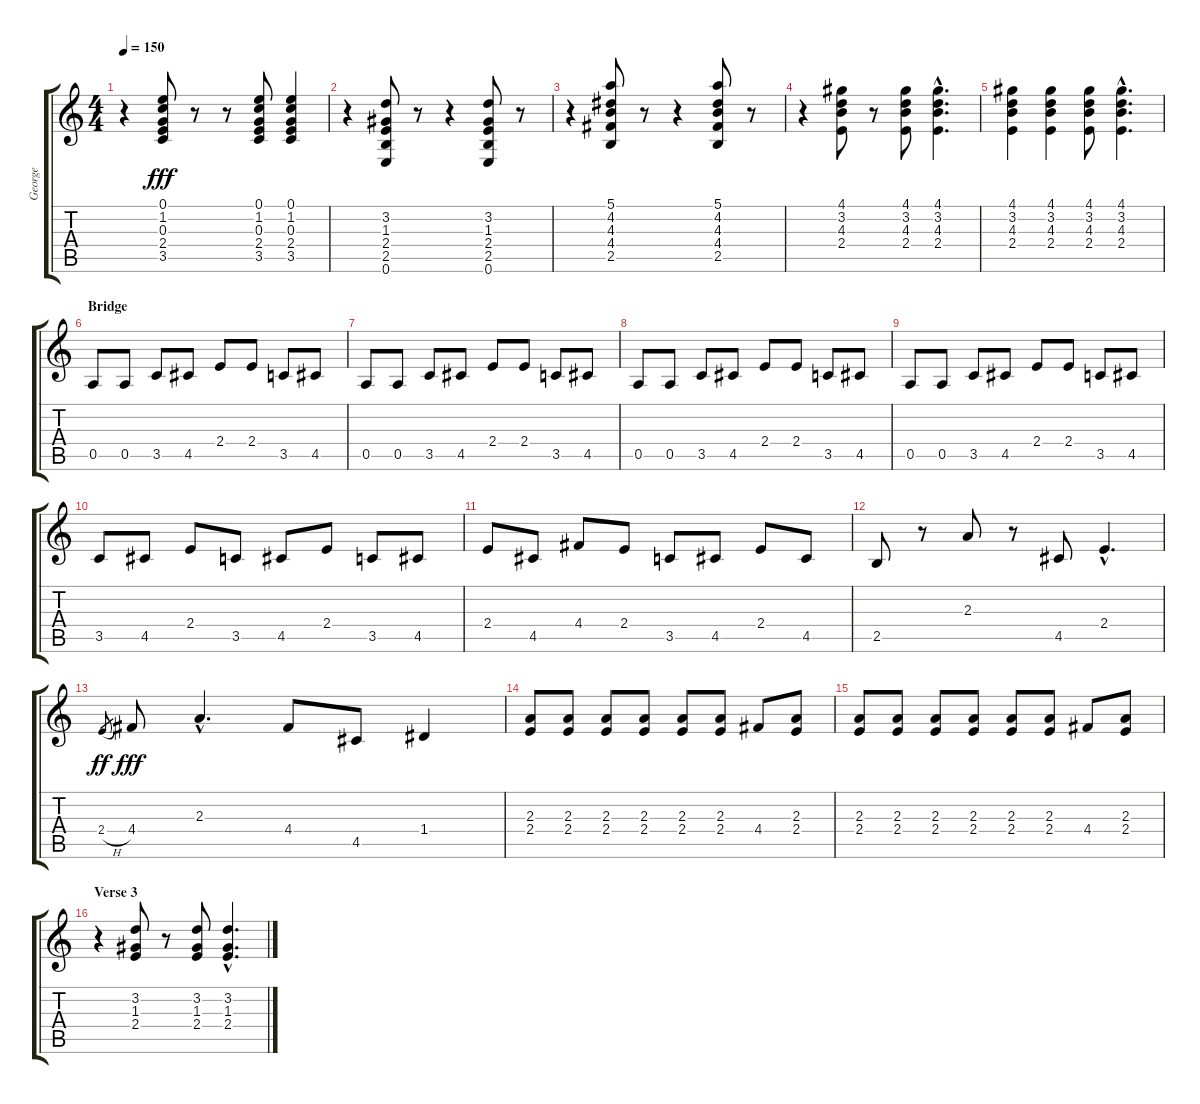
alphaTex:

\track ("George" "George") {instrument electricguitarclean}
\staff {score tabs}
\tuning (E4 B3 G3 D3 A2 E2) {hide}
\ts (4 4)
\tempo 150
\clef g2
\ks c
r.4{dy fff} (0.1 1.2 0.3 2.4 3.5).8 r.8 r.8 (0.1 1.2 0.3 2.4 3.5).8 (0.1 1.2 0.3 2.4 3.5).4 |
r.4 (3.2 1.3 2.4 2.5 0.6).8 r.8 r.4 (3.2 1.3 2.4 2.5 0.6).8 r.8 |
r.4 (5.1 4.2 4.3 4.4 2.5).8 r.8 r.4 (5.1 4.2 4.3 4.4 2.5).8 r.8 |
r.4 (4.1 3.2 4.3 2.4).8 r.8 (4.1 3.2 4.3 2.4).8 (4.1{hac} 3.2{hac} 4.3{hac} 2.4{hac}).4{d} |
(4.1 3.2 4.3 2.4).4 (4.1 3.2 4.3 2.4).4 (4.1 3.2 4.3 2.4).8 (4.1{hac} 3.2{hac} 4.3{hac} 2.4{hac}).4{d} |
\section ("" "Bridge")
0.5.8 0.5.8 3.5.8 4.5.8 2.4.8 2.4.8 3.5.8 4.5.8 |
0.5.8 0.5.8 3.5.8 4.5.8 2.4.8 2.4.8 3.5.8 4.5.8 |
0.5.8 0.5.8 3.5.8 4.5.8 2.4.8 2.4.8 3.5.8 4.5.8 |
0.5.8 0.5.8 3.5.8 4.5.8 2.4.8 2.4.8 3.5.8 4.5.8 |
3.5.8 4.5.8 2.4.8 3.5.8 4.5.8 2.4.8 3.5.8 4.5.8 |
2.4.8 4.5.8 4.4.8 2.4.8 3.5.8 4.5.8 2.4.8 4.5.8 |
2.5.8 r.8 2.3.8 r.8 4.5.8 2.4{hac}.4{d} |
2.4{h}.8{gr dy ff} 4.4.8{dy fff} 2.3{hac}.4{d} 4.4.8 4.5.8 1.4.4 |
(2.3 2.4).8 (2.3 2.4).8 (2.3 2.4).8 (2.3 2.4).8 (2.3 2.4).8 (2.3 2.4).8 4.4.8 (2.3 2.4).8 |
(2.3 2.4).8 (2.3 2.4).8 (2.3 2.4).8 (2.3 2.4).8 (2.3 2.4).8 (2.3 2.4).8 4.4.8 (2.3 2.4).8 |
\section ("" "Verse 3")
r.4 (3.2 1.3 2.4).8 r.8 (3.2 1.3 2.4).8 (3.2{hac} 1.3{hac} 2.4{hac}).4{d}
